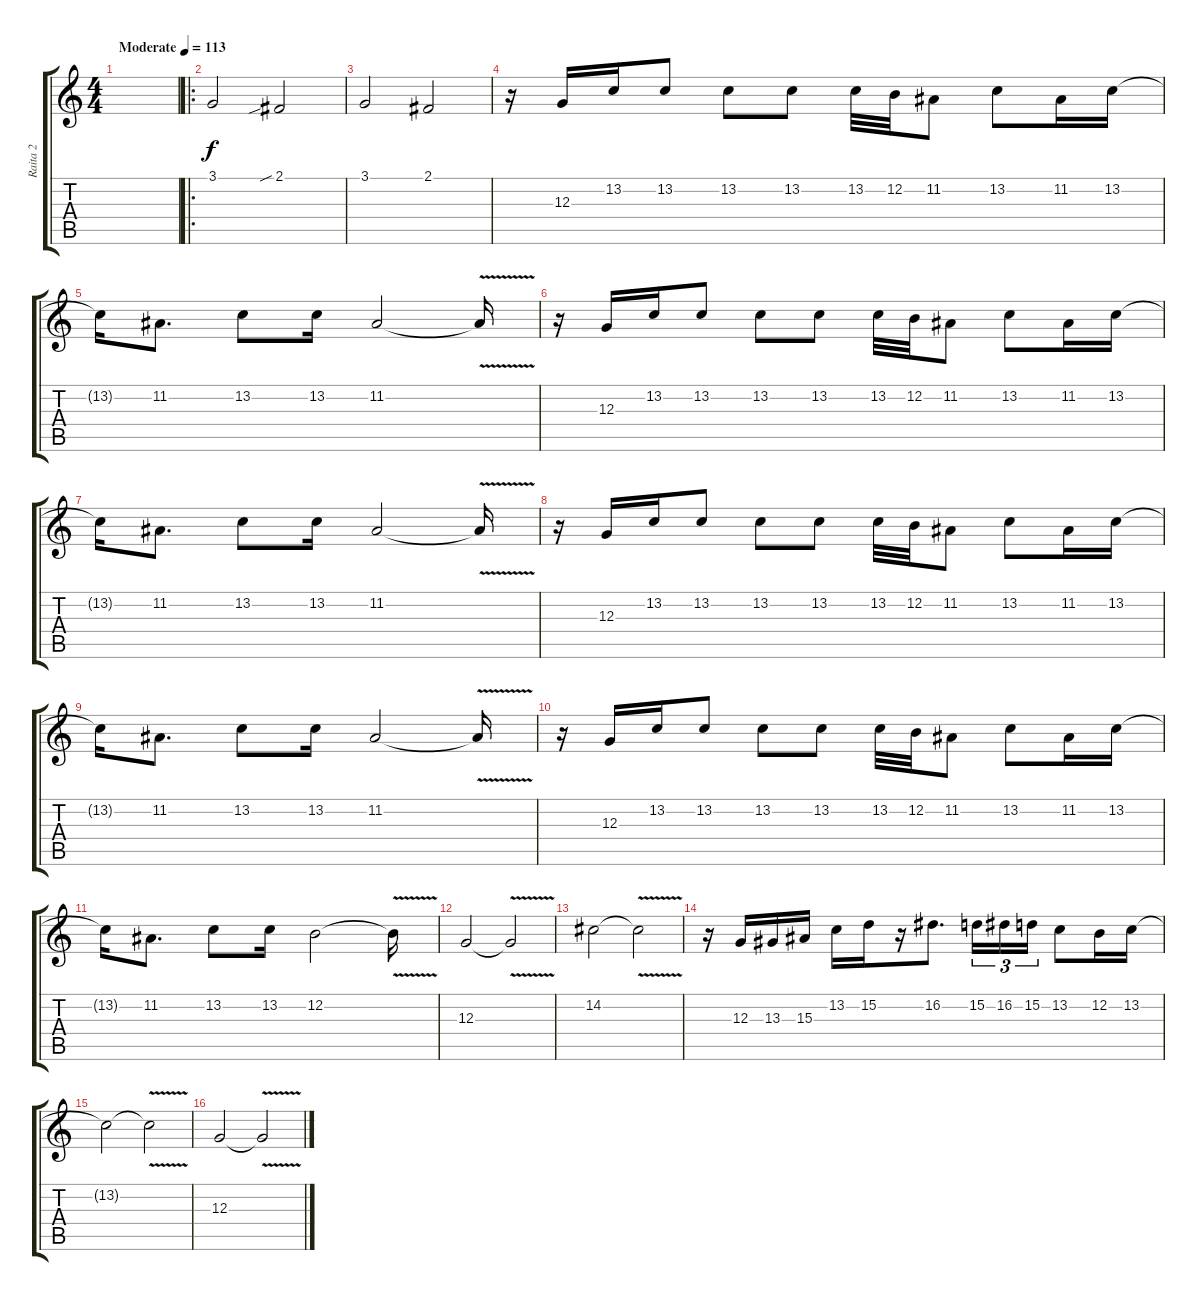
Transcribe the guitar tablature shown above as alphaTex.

\track ("Raita 2" "Raita 2") {instrument electricpiano1}
\staff {score tabs}
\tuning (E4 B3 G3 D3 A2 E2) {hide}
\ts (4 4)
\tempo (113 "Moderate")
\clef g2
\ks c
|
\ro
3.1.2 2.1{sib}.2 |
3.1.2 2.1.2 |
r.16 12.3.16 13.2.16 13.2.8 13.2.8 13.2.8 13.2.32 12.2.32 11.2.8 13.2.8 11.2.16 13.2.16 |
13.2{t}.16 11.2.8{d} 13.2.8 13.2.16 11.2.2 11.2{v t}.16 |
r.16 12.3.16 13.2.16 13.2.8 13.2.8 13.2.8 13.2.32 12.2.32 11.2.8 13.2.8 11.2.16 13.2.16 |
13.2{t}.16 11.2.8{d} 13.2.8 13.2.16 11.2.2 11.2{v t}.16 |
r.16 12.3.16 13.2.16 13.2.8 13.2.8 13.2.8 13.2.32 12.2.32 11.2.8 13.2.8 11.2.16 13.2.16 |
13.2{t}.16 11.2.8{d} 13.2.8 13.2.16 11.2.2 11.2{v t}.16 |
r.16 12.3.16 13.2.16 13.2.8 13.2.8 13.2.8 13.2.32 12.2.32 11.2.8 13.2.8 11.2.16 13.2.16 |
13.2{t}.16 11.2.8{d} 13.2.8 13.2.16 12.2.2 12.2{v t}.16 |
12.3.2 12.3{v t}.2 |
14.2.2 14.2{v t}.2 |
r.16 12.3.16 13.3.16 15.3.16 13.2.16 15.2.16 r.16 16.2.8{d} 15.2.16{tu (3 2)} 16.2.16{tu (3 2)} 15.2.16{tu (3 2)} 13.2.8 12.2.16 13.2.16 |
13.2{t}.2 13.2{v t}.2 |
12.3.2 12.3{v t}.2
